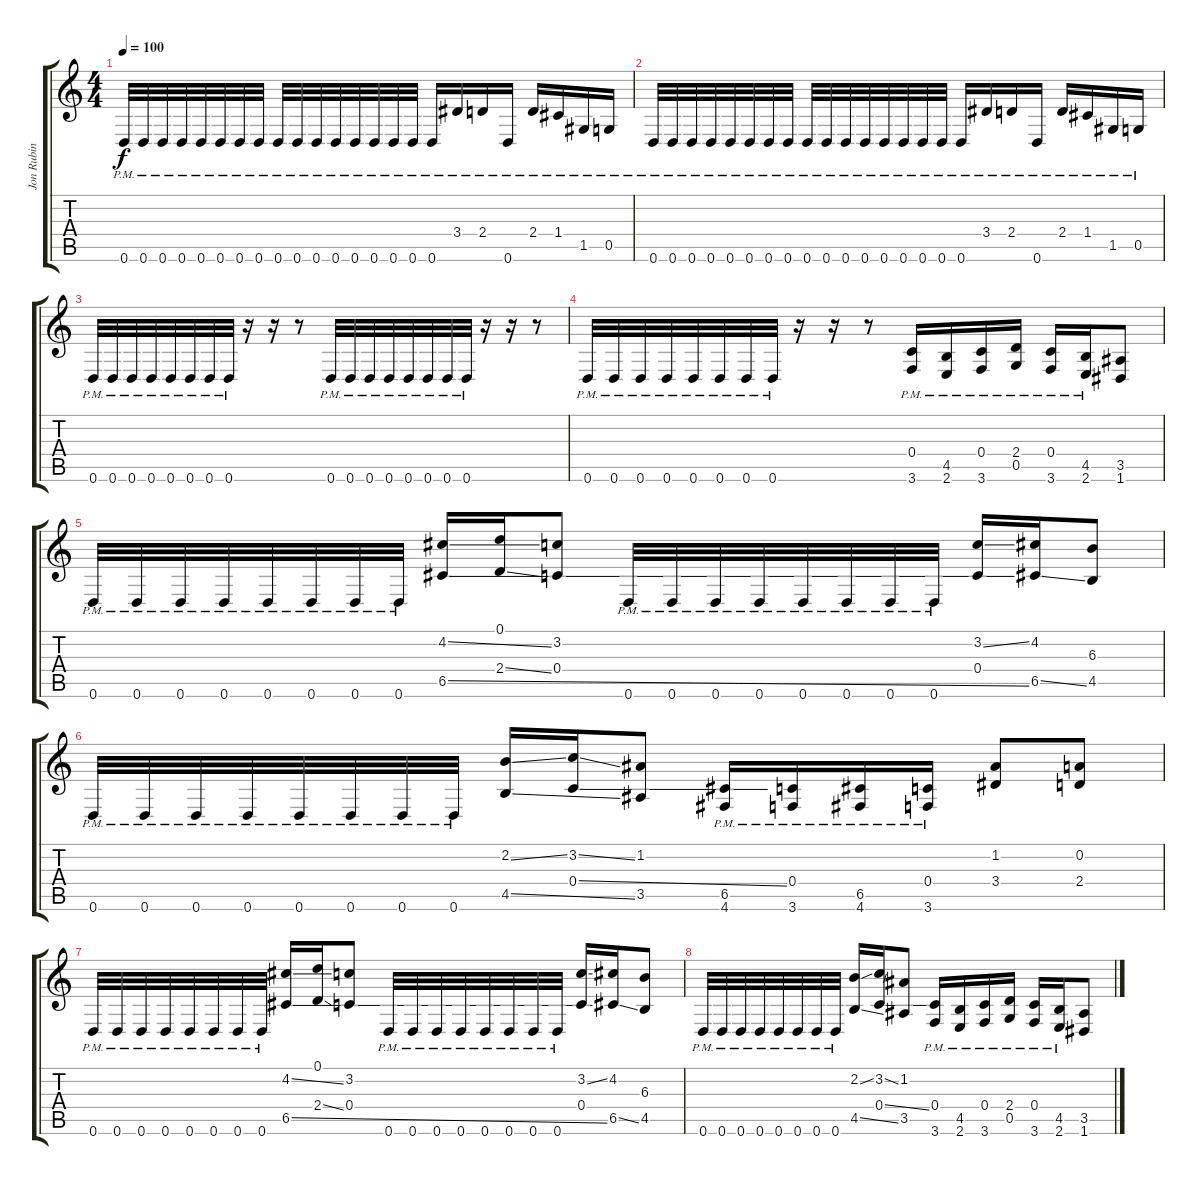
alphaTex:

\track ("Jon Rubin " "Jon Rubin ") {instrument distortionguitar}
\staff {score tabs}
\tuning (D4 A3 F3 C3 G2 D2) {hide}
\ts (4 4)
\tempo 100
\clef g2
\ks c
0.6{pm}.32{dy f} 0.6{pm}.32 0.6{pm}.32 0.6{pm}.32 0.6{pm}.32 0.6{pm}.32 0.6{pm}.32 0.6{pm}.32 0.6{pm}.32 0.6{pm}.32 0.6{pm}.32 0.6{pm}.32 0.6{pm}.32 0.6{pm}.32 0.6{pm}.32 0.6{pm}.32 0.6{pm}.16 3.4{pm}.16 2.4{pm}.16 0.6{pm}.16 2.4{pm}.16 1.4{pm}.16 1.5{pm}.16 0.5{pm}.16 |
0.6{pm}.32 0.6{pm}.32 0.6{pm}.32 0.6{pm}.32 0.6{pm}.32 0.6{pm}.32 0.6{pm}.32 0.6{pm}.32 0.6{pm}.32 0.6{pm}.32 0.6{pm}.32 0.6{pm}.32 0.6{pm}.32 0.6{pm}.32 0.6{pm}.32 0.6{pm}.32 0.6{pm}.16 3.4{pm}.16 2.4{pm}.16 0.6{pm}.16 2.4{pm}.16 1.4{pm}.16 1.5{pm}.16 0.5{pm}.16 |
\section ("" "")
0.6{pm}.32 0.6{pm}.32 0.6{pm}.32 0.6{pm}.32 0.6{pm}.32 0.6{pm}.32 0.6{pm}.32 0.6{pm}.32 r.16 r.16 r.8 0.6{pm}.32 0.6{pm}.32 0.6{pm}.32 0.6{pm}.32 0.6{pm}.32 0.6{pm}.32 0.6{pm}.32 0.6{pm}.32 r.16 r.16 r.8 |
0.6{pm}.32 0.6{pm}.32 0.6{pm}.32 0.6{pm}.32 0.6{pm}.32 0.6{pm}.32 0.6{pm}.32 0.6{pm}.32 r.16 r.16 r.8 (0.4{pm} 3.6{pm}).16 (4.5{pm} 2.6{pm}).16 (0.4{pm} 3.6{pm}).16 (2.4{pm} 0.5{pm}).16 (0.4{pm} 3.6{pm}).16 (4.5{pm} 2.6{pm}).16 (3.5 1.6).8 |
0.6{pm}.32 0.6{pm}.32 0.6{pm}.32 0.6{pm}.32 0.6{pm}.32 0.6{pm}.32 0.6{pm}.32 0.6{pm}.32 (4.2{ss} 6.5{ss}).16 (0.1 2.4{ss}).16 (3.2 0.4).8 0.6{pm}.32 0.6{pm}.32 0.6{pm}.32 0.6{pm}.32 0.6{pm}.32 0.6{pm}.32 0.6{pm}.32 0.6{pm}.32 (3.2{ss} 0.4).16 (4.2 6.5{ss}).16 (6.3 4.5).8 |
0.6{pm}.32 0.6{pm}.32 0.6{pm}.32 0.6{pm}.32 0.6{pm}.32 0.6{pm}.32 0.6{pm}.32 0.6{pm}.32 (2.2{ss} 4.5{ss}).16 (3.2{ss} 0.4{ss}).16 (1.2 3.5).8 (6.5{pm} 4.6{pm}).16 (0.4{pm} 3.6{pm}).16 (6.5{pm} 4.6{pm}).16 (0.4{pm} 3.6{pm}).16 (1.2 3.4).8 (0.2 2.4).8 |
0.6{pm}.32 0.6{pm}.32 0.6{pm}.32 0.6{pm}.32 0.6{pm}.32 0.6{pm}.32 0.6{pm}.32 0.6{pm}.32 (4.2{ss} 6.5{ss}).16 (0.1 2.4{ss}).16 (3.2 0.4).8 0.6{pm}.32 0.6{pm}.32 0.6{pm}.32 0.6{pm}.32 0.6{pm}.32 0.6{pm}.32 0.6{pm}.32 0.6{pm}.32 (3.2{ss} 0.4).16 (4.2 6.5{ss}).16 (6.3 4.5).8 |
0.6{pm}.32 0.6{pm}.32 0.6{pm}.32 0.6{pm}.32 0.6{pm}.32 0.6{pm}.32 0.6{pm}.32 0.6{pm}.32 (2.2{ss} 4.5{ss}).16 (3.2{ss} 0.4{ss}).16 (1.2 3.5).8 (0.4{pm} 3.6{pm}).16 (4.5{pm} 2.6{pm}).16 (0.4{pm} 3.6{pm}).16 (2.4{pm} 0.5{pm}).16 (0.4{pm} 3.6{pm}).16 (4.5{pm} 2.6{pm}).16 (3.5 1.6).8
